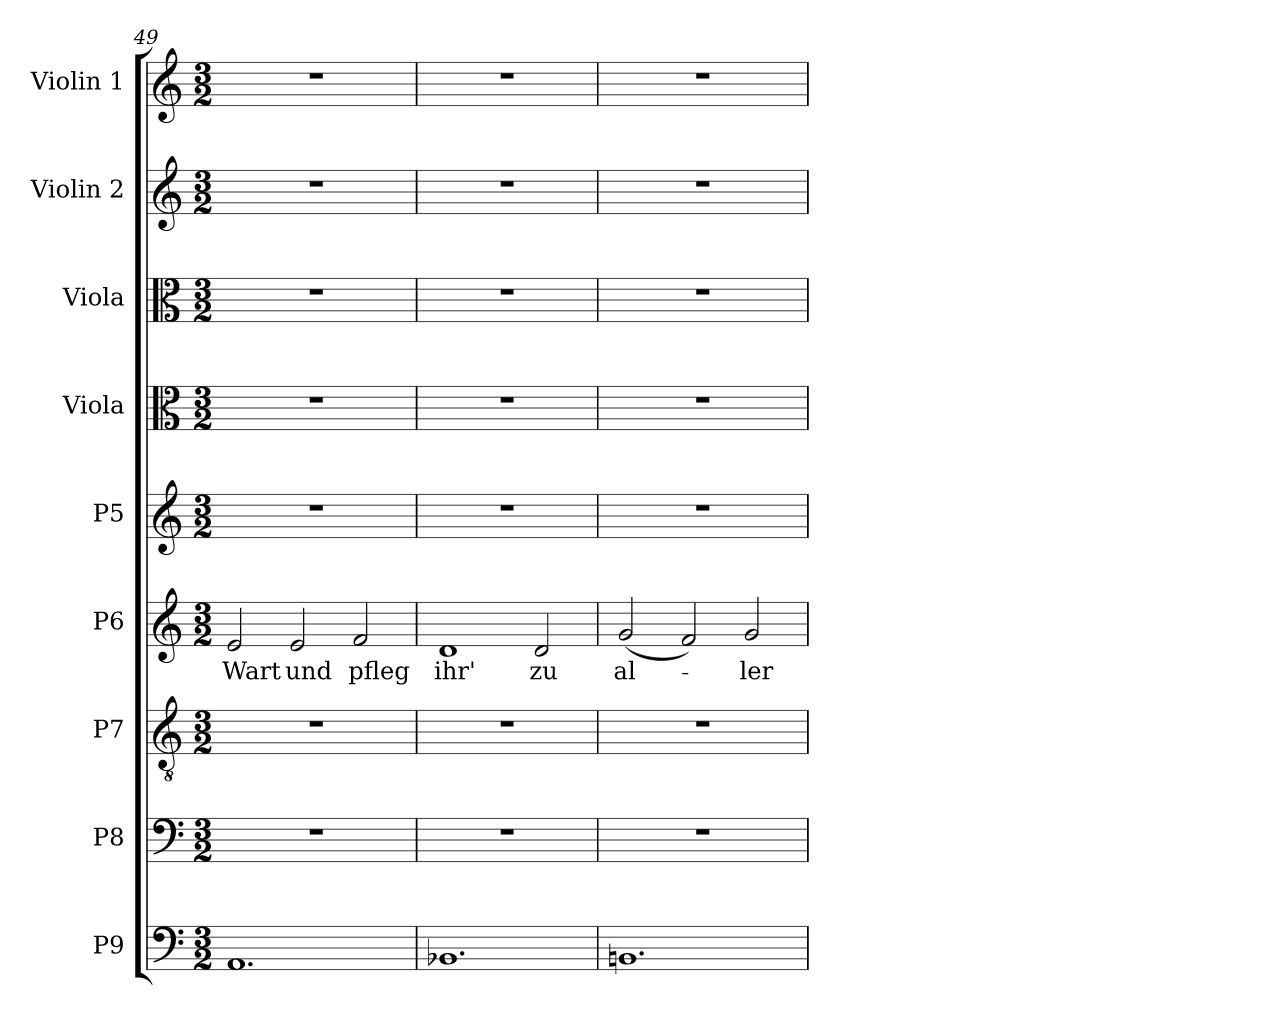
**kern	**kern	**kern	**kern	**text	**kern	**kern	**kern	**kern	**kern
*part9	*part8	*part7	*part6	*part6	*part5	*part4	*part3	*part2	*part1
*staff9	*staff8	*staff7	*staff6	*staff6	*staff5	*staff4	*staff3	*staff2	*staff1
*I"P9	*I"P8	*I"P7	*I"P6	*	*I"P5	*I"Viola	*I"Viola	*I"Violin 2	*I"Violin 1
*	*	*	*	*	*	*I'Vla.	*I'Vla.	*I'Vln. 2	*I'Vln. 1
*clefF4	*clefF4	*clefGv2	*clefG2	*	*clefG2	*clefC3	*clefC3	*clefG2	*clefG2
*	*	*ITrd7c12	*	*	*	*	*	*	*
*k[]	*k[]	*k[]	*k[]	*	*k[]	*k[]	*k[]	*k[]	*k[]
*C:	*C:	*C:	*C:	*	*C:	*C:	*C:	*C:	*C:
*M3/2	*M3/2	*M3/2	*M3/2	*	*M3/2	*M3/2	*M3/2	*M3/2	*M3/2
=49	=49	=49	=49	=49	=49	=49	=49	=49	=49
!	!LO:N:vis=1	!LO:N:vis=1	!	!	!	!	!	!	!
!	!	!	!	!LO:LY:b:color=#000000	!LO:N:vis=1	!LO:N:vis=1	!LO:N:vis=1	!LO:N:vis=1	!LO:N:vis=1
1.AAi	1.r	1.r	2ei/	Wart	1.r	1.r	1.r	1.r	1.r
!	!	!	!	!LO:LY:b:color=#000000	!	!	!	!	!
.	.	.	2ei/	und	.	.	.	.	.
!	!	!	!	!LO:LY:b:color=#000000	!	!	!	!	!
.	.	.	2fi/	pfleg	.	.	.	.	.
=50	=50	=50	=50	=50	=50	=50	=50	=50	=50
!	!LO:N:vis=1	!LO:N:vis=1	!	!	!	!	!	!	!
!	!	!	!	!LO:LY:b:color=#000000	!LO:N:vis=1	!LO:N:vis=1	!LO:N:vis=1	!LO:N:vis=1	!LO:N:vis=1
1.BB-Xi	1.r	1.r	1di	ihr'	1.r	1.r	1.r	1.r	1.r
!	!	!	!	!LO:LY:b:color=#000000	!	!	!	!	!
.	.	.	2di/	zu	.	.	.	.	.
=51	=51	=51	=51	=51	=51	=51	=51	=51	=51
!	!LO:N:vis=1	!LO:N:vis=1	!	!	!	!	!	!	!
!	!	!	!	!LO:LY:b:color=#000000	!LO:N:vis=1	!LO:N:vis=1	!LO:N:vis=1	!LO:N:vis=1	!LO:N:vis=1
1.BBni	1.r	1.r	(2gi/	al-	1.r	1.r	1.r	1.r	1.r
.	.	.	2fi/)	.	.	.	.	.	.
!	!	!	!	!LO:LY:b:color=#000000	!	!	!	!	!
.	.	.	2gi/	-ler	.	.	.	.	.
=	=	=	=	=	=	=	=	=	=
*-	*-	*-	*-	*-	*-	*-	*-	*-	*-
